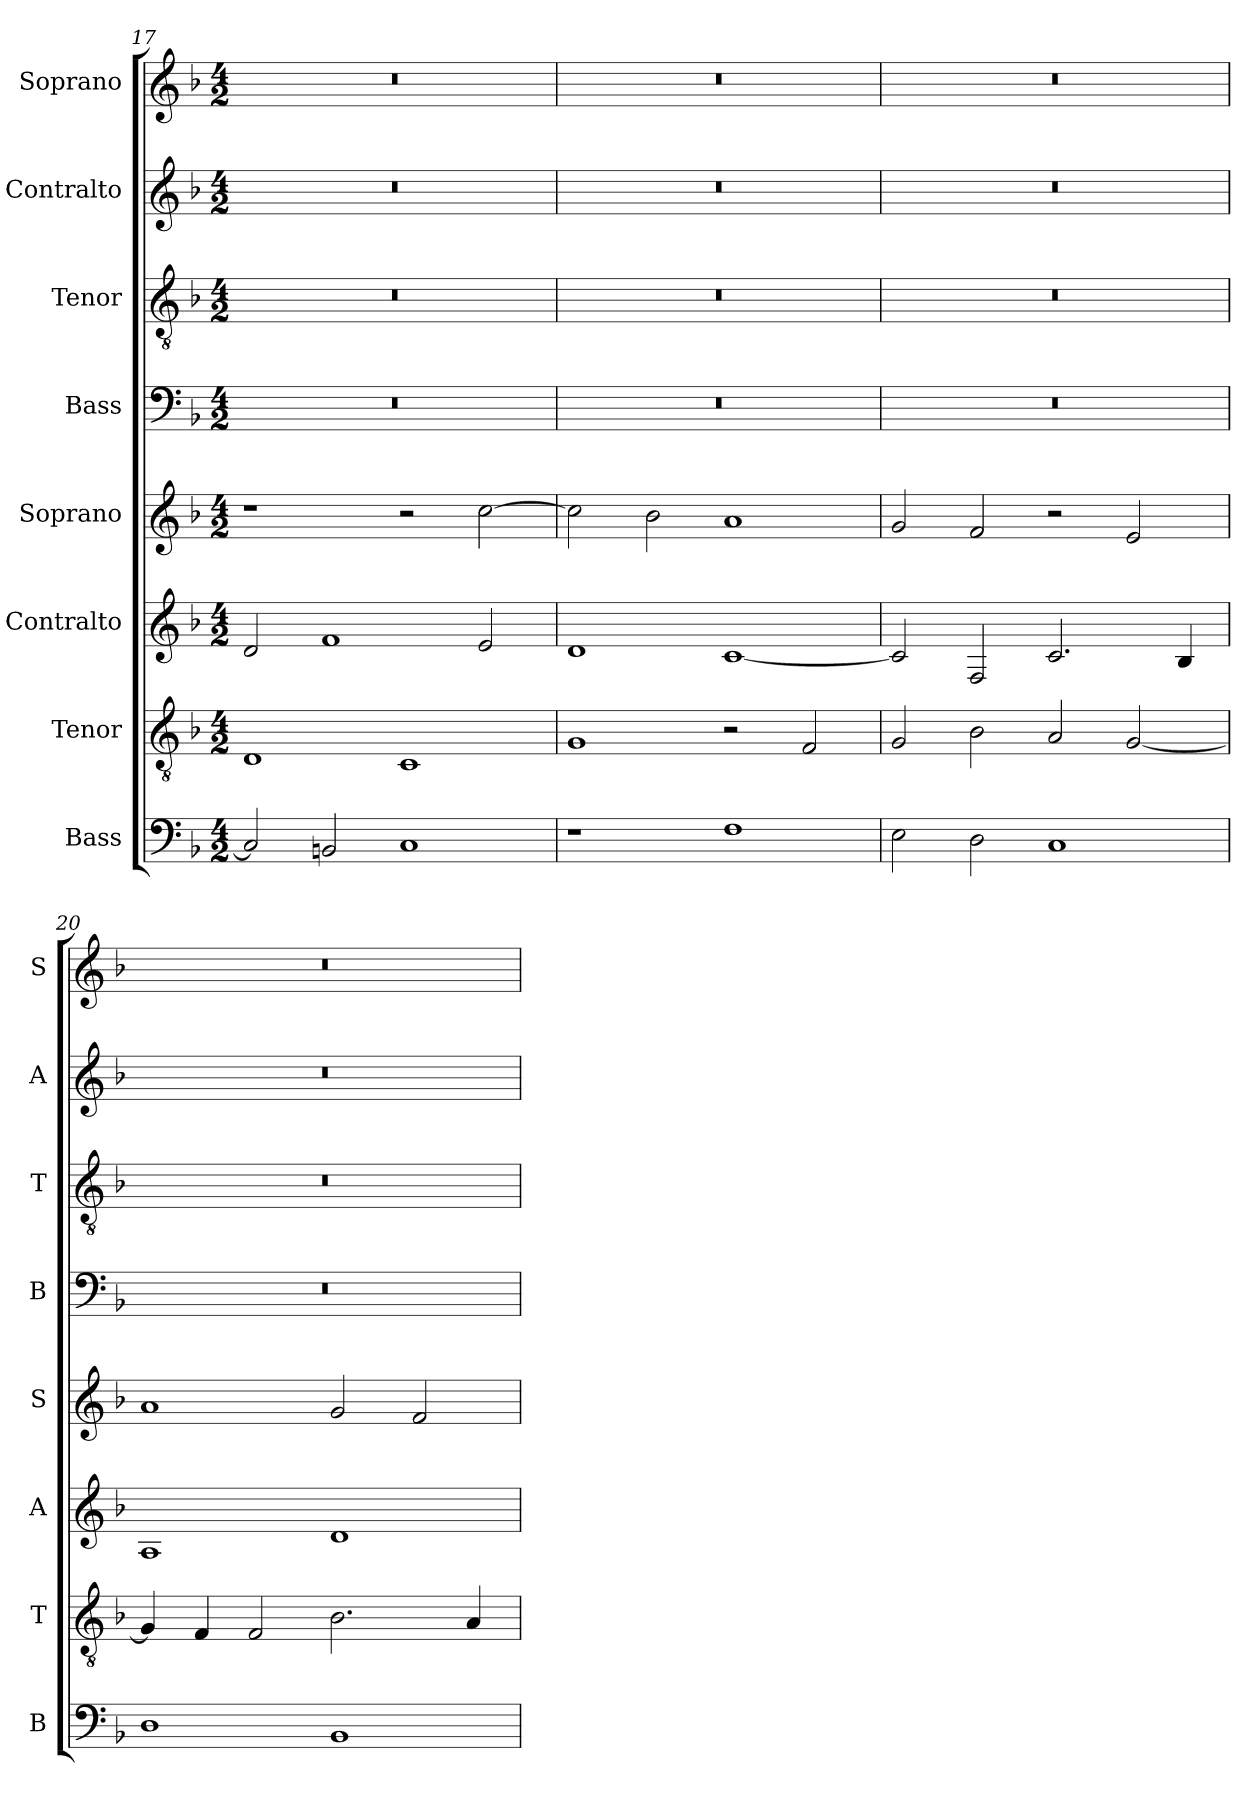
**kern	**kern	**kern	**kern	**kern	**kern	**kern	**kern
*part8	*part7	*part6	*part5	*part4	*part3	*part2	*part1
*staff8	*staff7	*staff6	*staff5	*staff4	*staff3	*staff2	*staff1
*I"Bass	*I"Tenor	*I"Contralto	*I"Soprano	*I"Bass	*I"Tenor	*I"Contralto	*I"Soprano
*I'B	*I'T	*I'A	*I'S	*I'B	*I'T	*I'A	*I'S
*clefF4	*clefGv2	*clefG2	*clefG2	*clefF4	*clefGv2	*clefG2	*clefG2
*k[b-]	*k[b-]	*k[b-]	*k[b-]	*k[b-]	*k[b-]	*k[b-]	*k[b-]
*F:ion	*F:ion	*F:ion	*F:ion	*F:ion	*F:ion	*F:ion	*F:ion
*M4/2	*M4/2	*M4/2	*M4/2	*M4/2	*M4/2	*M4/2	*M4/2
=17	=17	=17	=17	=17	=17	=17	=17
2C]	1D	2d	1r	0r	0r	0r	0r
2BBn	.	1f	.	.	.	.	.
1C	1C	.	2r	.	.	.	.
.	.	2e	[2cc	.	.	.	.
=18	=18	=18	=18	=18	=18	=18	=18
1r	1G	1d	2cc]	0r	0r	0r	0r
.	.	.	2b-	.	.	.	.
1F	2r	[1c	1a	.	.	.	.
.	2F	.	.	.	.	.	.
=19	=19	=19	=19	=19	=19	=19	=19
2E	2G	2c]	2g	0r	0r	0r	0r
2D	2B-	2F	2f	.	.	.	.
1C	2A	2.c	2r	.	.	.	.
.	[2G	.	2e	.	.	.	.
.	.	4B-	.	.	.	.	.
=20	=20	=20	=20	=20	=20	=20	=20
1D	4G]	1A	1a	0r	0r	0r	0r
.	4F	.	.	.	.	.	.
.	2F	.	.	.	.	.	.
1BB-	2.B-	1d	2g	.	.	.	.
.	.	.	2f	.	.	.	.
.	4A	.	.	.	.	.	.
=	=	=	=	=	=	=	=
*-	*-	*-	*-	*-	*-	*-	*-
